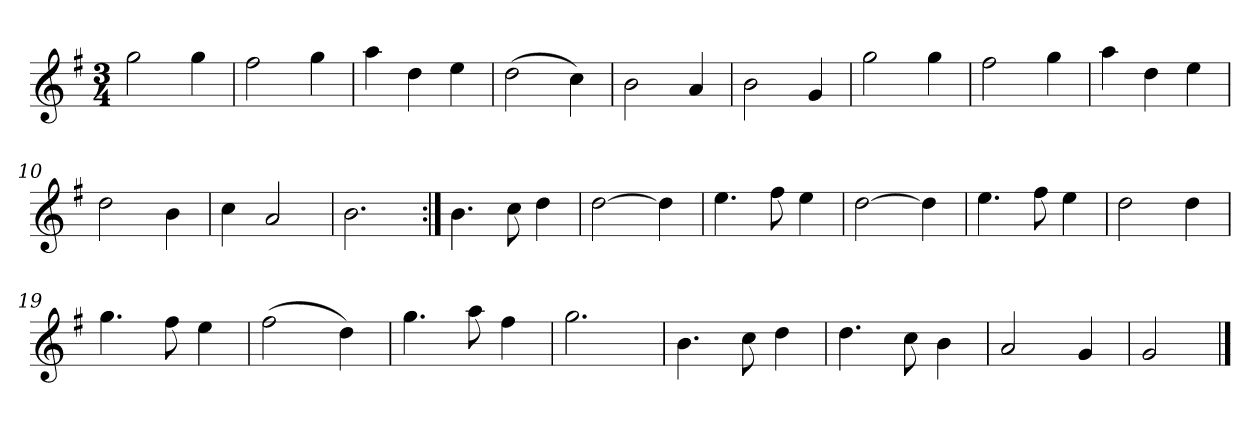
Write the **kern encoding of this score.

**kern
*part1
*staff1
*clefG2
*k[f#]
*G:
*M3/4
*MM120
=1
2gg
4gg
=2
2ff#
4gg
=3
4aa
4dd
4ee
=4
(2dd
4cc)
=5
2b
4a
=6
2b
4g
=7
2gg
4gg
=8
2ff#
4gg
=9
4aa
4dd
4ee
=10
2dd
4b
=11
4cc
2a
=12
2.b
=13:|!
4.b
8cc
4dd
=14
[2dd
4dd]
=15
4.ee
8ff#
4ee
=16
[2dd
4dd]
=17
4.ee
8ff#
4ee
=18
2dd
4dd
=19
4.gg
8ff#
4ee
=20
(2ff#
4dd)
=21
4.gg
8aa
4ff#
=22
2.gg
=23
4.b
8cc
4dd
=24
4.dd
8cc
4b
=25
2a
4g
=26
2g
==
*-
